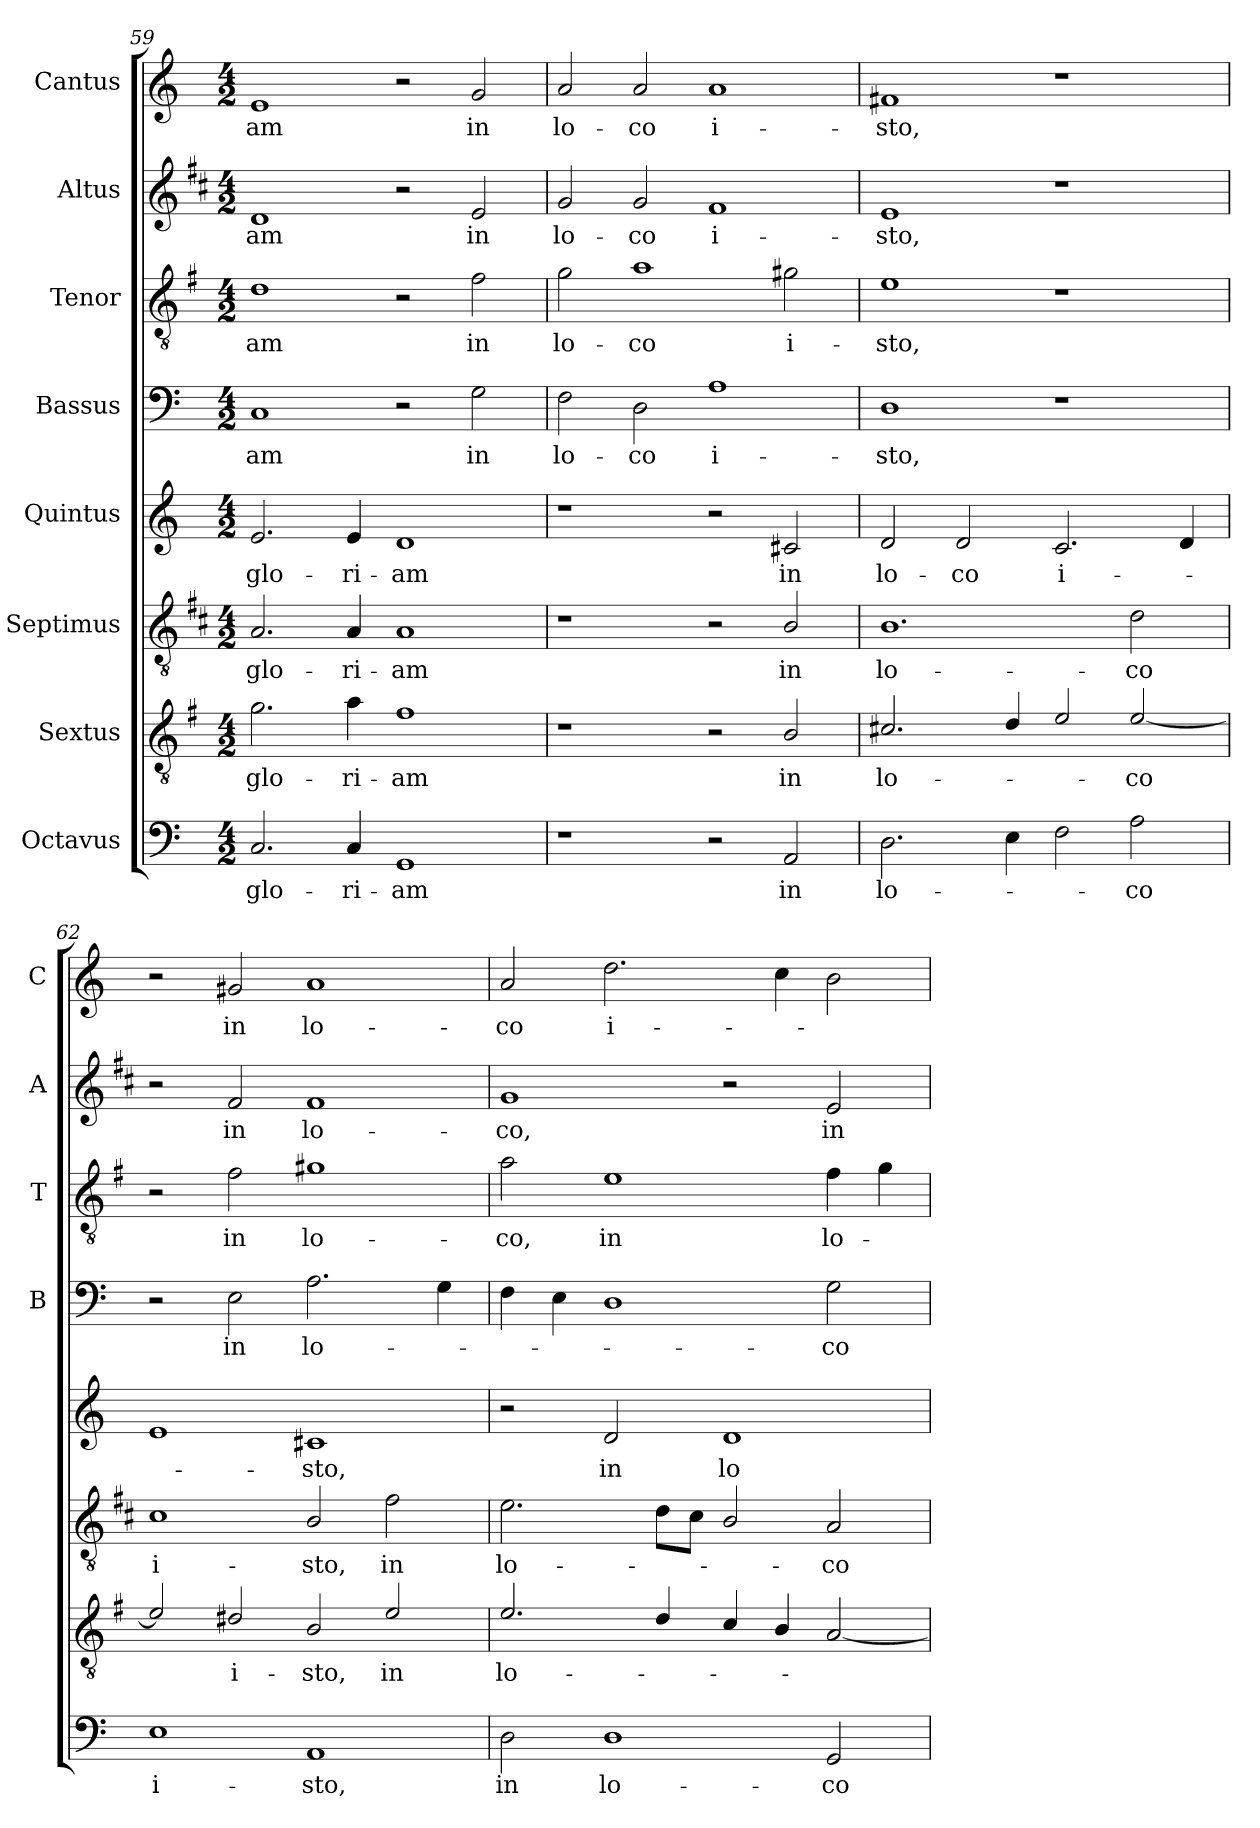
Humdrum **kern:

**kern	**text	**kern	**text	**kern	**text	**kern	**text	**kern	**text	**kern	**text	**kern	**text	**kern	**text
*part8	*part8	*part7	*part7	*part6	*part6	*part5	*part5	*part4	*part4	*part3	*part3	*part2	*part2	*part1	*part1
*staff8	*staff8	*staff7	*staff7	*staff6	*staff6	*staff5	*staff5	*staff4	*staff4	*staff3	*staff3	*staff2	*staff2	*staff1	*staff1
*I"Octavus	*	*I"Sextus	*	*I"Septimus	*	*I"Quintus	*	*I"Bassus	*	*I"Tenor	*	*I"Altus	*	*I"Cantus	*
*	*	*	*	*	*	*	*	*I'B	*	*I'T	*	*I'A	*	*I'C	*
*clefF4	*	*clefGv2	*	*clefGv2	*	*clefG2	*	*clefF4	*	*clefGv2	*	*clefG2	*	*clefG2	*
*	*	*ITrd4c7	*	*ITrd1c2	*	*	*	*	*	*ITrd4c7	*	*ITrd1c2	*	*	*
*k[]	*	*k[]	*	*k[]	*	*k[]	*	*k[]	*	*k[]	*	*k[]	*	*k[]	*
*C:	*	*C:	*	*C:	*	*C:	*	*C:	*	*C:	*	*C:	*	*C:	*
*M4/2	*	*M4/2	*	*M4/2	*	*M4/2	*	*M4/2	*	*M4/2	*	*M4/2	*	*M4/2	*
=59	=59	=59	=59	=59	=59	=59	=59	=59	=59	=59	=59	=59	=59	=59	=59
!	!LO:LY:b	!	!LO:LY:b	!	!LO:LY:b	!	!LO:LY:b	!	!LO:LY:b	!	!LO:LY:b	!	!LO:LY:b	!	!LO:LY:b
2.C/	glo-	2.c\	glo-	2.G/	glo-	2.e/	glo-	1C	-am	1G	-am	1c	-am	1e	-am
!	!LO:LY:b	!	!LO:LY:b	!	!LO:LY:b	!	!LO:LY:b	!	!	!	!	!	!	!	!
4C/	-ri-	4d\	-ri-	4G/	-ri-	4e/	-ri-	.	.	.	.	.	.	.	.
!	!LO:LY:b	!	!LO:LY:b	!	!LO:LY:b	!	!LO:LY:b	!	!	!	!	!	!	!	!
1GG	-am	1B	-am	1G	-am	1d	-am	2r	.	2r	.	2r	.	2r	.
!	!	!	!	!	!	!	!	!	!LO:LY:b	!	!LO:LY:b	!	!LO:LY:b	!	!LO:LY:b
.	.	.	.	.	.	.	.	2G\	in	2B\	in	2d/	in	2g/	in
!!LO:PB:g=z
=60	=60	=60	=60	=60	=60	=60	=60	=60	=60	=60	=60	=60	=60	=60	=60
!	!	!	!	!	!	!	!	!	!LO:LY:b	!	!LO:LY:b	!	!LO:LY:b	!	!LO:LY:b
1r	.	1r	.	1r	.	1r	.	2F\	lo-	2c\	lo-	2f/	lo-	2a/	lo-
!	!	!	!	!	!	!	!	!	!LO:LY:b	!	!LO:LY:b	!	!LO:LY:b	!	!LO:LY:b
.	.	.	.	.	.	.	.	2D\	-co	1d	-co	2f/	-co	2a/	-co
!	!	!	!	!	!	!	!	!	!LO:LY:b	!	!	!	!LO:LY:b	!	!LO:LY:b
2r	.	2r	.	2r	.	2r	.	1A	i-	.	.	1e	i-	1a	i-
!	!LO:LY:b	!	!LO:LY:b	!	!LO:LY:b	!	!LO:LY:b	!	!	!	!LO:LY:b	!	!	!	!
2AA/	in	2E/	in	2A/	in	2c#X/	in	.	.	2c#X\	i-	.	.	.	.
=61	=61	=61	=61	=61	=61	=61	=61	=61	=61	=61	=61	=61	=61	=61	=61
!	!LO:LY:b	!	!LO:LY:b	!	!LO:LY:b	!	!LO:LY:b	!	!LO:LY:b	!	!LO:LY:b	!	!LO:LY:b	!	!LO:LY:b
2.D\	lo-	2.F#X/	lo-	1.A	lo-	2d/	lo-	1D	-sto,	1A	-sto,	1d	-sto,	1f#X	-sto,
!	!	!	!	!	!	!	!LO:LY:b	!	!	!	!	!	!	!	!
.	.	.	.	.	.	2d/	-co	.	.	.	.	.	.	.	.
4E\	.	4G/	.	.	.	.	.	.	.	.	.	.	.	.	.
!	!	!	!	!	!	!	!LO:LY:b	!	!	!	!	!	!	!	!
2F\	.	2A/	.	.	.	2.c/	i-	1r	.	1r	.	1r	.	1r	.
!	!LO:LY:b	!	!LO:LY:b	!	!LO:LY:b	!	!	!	!	!	!	!	!	!	!
2A\	-co	[2A/	-co	2c\	-co	.	.	.	.	.	.	.	.	.	.
.	.	.	.	.	.	4d/	.	.	.	.	.	.	.	.	.
=62	=62	=62	=62	=62	=62	=62	=62	=62	=62	=62	=62	=62	=62	=62	=62
!	!LO:LY:b	!	!	!	!LO:LY:b	!	!	!	!	!	!	!	!	!	!
1E	i-	2A/]	.	1B	i-	1e	.	2r	.	2r	.	2r	.	2r	.
!	!	!	!LO:LY:b	!	!	!	!	!	!LO:LY:b	!	!LO:LY:b	!	!LO:LY:b	!	!LO:LY:b
.	.	2G#X/	i-	.	.	.	.	2E\	in	2B\	in	2e/	in	2g#X/	in
!	!LO:LY:b	!	!LO:LY:b	!	!LO:LY:b	!	!LO:LY:b	!	!LO:LY:b	!	!LO:LY:b	!	!LO:LY:b	!	!LO:LY:b
1AA	-sto,	2E/	-sto,	2A/	-sto,	1c#X	-sto,	2.A\	lo-	1c#X	lo-	1e	lo-	1a	lo-
!	!	!	!LO:LY:b	!	!LO:LY:b	!	!	!	!	!	!	!	!	!	!
.	.	2A/	in	2e\	in	.	.	.	.	.	.	.	.	.	.
.	.	.	.	.	.	.	.	4G\	.	.	.	.	.	.	.
=63	=63	=63	=63	=63	=63	=63	=63	=63	=63	=63	=63	=63	=63	=63	=63
!	!LO:LY:b	!	!LO:LY:b	!	!LO:LY:b	!	!	!	!	!	!LO:LY:b	!	!LO:LY:b	!	!LO:LY:b
2D\	in	2.A/	lo-	2.d\	lo-	2r	.	4F\	.	2d\	-co,	1f	-co,	2a/	-co
.	.	.	.	.	.	.	.	4E\	.	.	.	.	.	.	.
!	!LO:LY:b	!	!	!	!	!	!LO:LY:b	!	!	!	!LO:LY:b	!	!	!	!LO:LY:b
1D	lo-	.	.	.	.	2d/	in	1D	.	1A	in	.	.	2.dd\	i-
.	.	4G/	.	8c\L	.	.	.	.	.	.	.	.	.	.	.
.	.	.	.	8B\J	.	.	.	.	.	.	.	.	.	.	.
!	!	!	!	!	!	!	!LO:LY:b	!	!	!	!	!	!	!	!
.	.	4F/	.	2A/	.	1d	lo-	.	.	.	.	2r	.	.	.
.	.	4E/	.	.	.	.	.	.	.	.	.	.	.	4cc\	.
!	!LO:LY:b	!	!	!	!LO:LY:b	!	!	!	!LO:LY:b	!	!LO:LY:b	!	!LO:LY:b	!	!
2GG/	-co	[2D/	.	2G/	-co	.	.	2G\	-co	4B\	lo-	2d/	in	2b\	.
.	.	.	.	.	.	.	.	.	.	4c\	.	.	.	.	.
=	=	=	=	=	=	=	=	=	=	=	=	=	=	=	=
*-	*-	*-	*-	*-	*-	*-	*-	*-	*-	*-	*-	*-	*-	*-	*-
